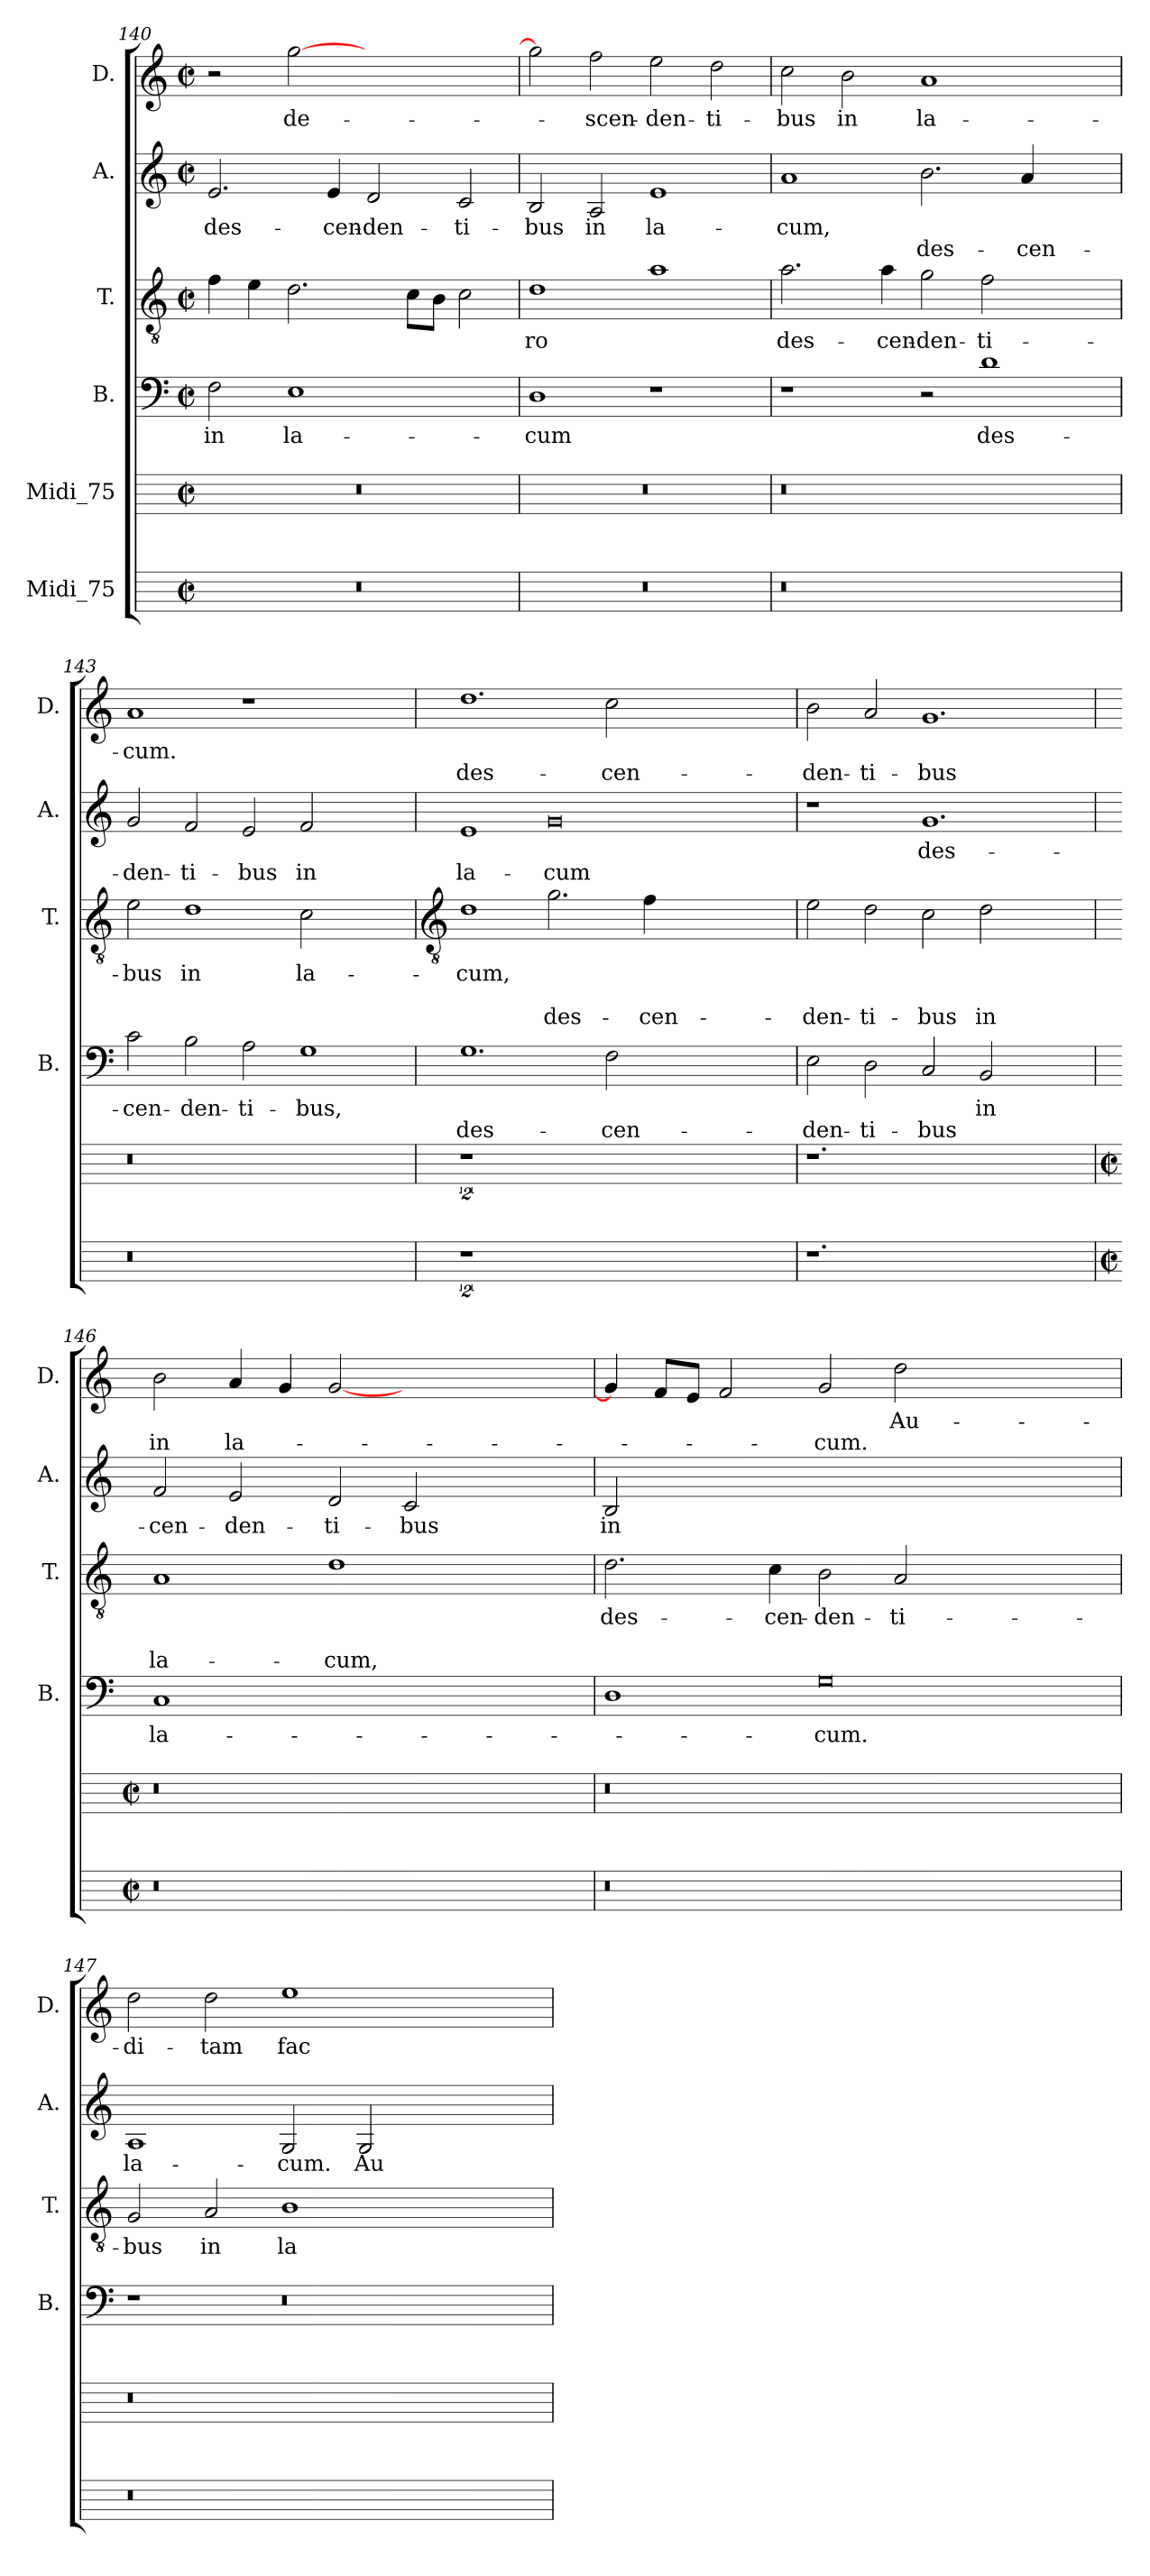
**kern	**kern	**kern	**text	**text	**kern	**text	**text	**text	**kern	**text	**text	**kern	**text	**text
*part6	*part5	*part4	*part4	*part4	*part3	*part3	*part3	*part3	*part2	*part2	*part2	*part1	*part1	*part1
*staff6	*staff5	*staff4	*staff4	*staff4	*staff3	*staff3	*staff3	*staff3	*staff2	*staff2	*staff2	*staff1	*staff1	*staff1
*I"Midi_75	*I"Midi_75	*I"B.	*	*	*I"T.	*	*	*	*I"A.	*	*	*I"D.	*	*
*	*	*I'B.	*	*	*I'T.	*	*	*	*I'A.	*	*	*I'D.	*	*
!!LO:LB:g=z
*	*	*clefF4	*	*	*clefGv2	*	*	*	*clefG2	*	*	*clefG2	*	*
*	*	*k[]	*	*	*k[]	*	*	*	*k[]	*	*	*k[]	*	*
*	*	*C:	*	*	*C:	*	*	*	*C:	*	*	*C:	*	*
*M4/2	*M4/2	*M4/2	*	*	*M4/2	*	*	*	*M4/2	*	*	*M4/2	*	*
*met(c|)	*met(c|)	*met(c|)	*	*	*met(c|)	*	*	*	*met(c|)	*	*	*met(c|)	*	*
=140	=140	=140	=140	=140	=140	=140	=140	=140	=140	=140	=140	=140	=140	=140
!	!	!	!LO:LY:b	!	!	!	!	!	!	!LO:LY:b	!	!	!	!
0r	0r	2F	in	.	4f	.	.	.	2.e	des-	.	2r	.	.
.	.	.	.	.	4e	.	.	.	.	.	.	.	.	.
!	!	!	!LO:LY:b	!	!	!	!	!	!	!	!	!	!LO:LY:b	!
.	.	1E	la-	.	2.d	.	.	.	.	.	.	[2gg	de-	.
!	!	!	!	!	!	!	!	!	!	!LO:LY:b	!	!	!	!
.	.	.	.	.	.	.	.	.	4e	-cen-	.	.	.	.
!	!	!	!	!	!	!	!	!	!	!LO:LY:b	!	!	!	!
.	.	.	.	.	.	.	.	.	2d	-den-	.	1ryy	.	.
.	.	.	.	.	8cL	.	.	.	.	.	.	.	.	.
.	.	.	.	.	8BJ	.	.	.	.	.	.	.	.	.
!	!	!	!	!	!	!	!	!	!	!LO:LY:b	!	!	!	!
.	.	2ryy	.	.	2c	.	.	.	2c	-ti-	.	.	.	.
!!LO:LB:g=z
=141	=141	=141	=141	=141	=141	=141	=141	=141	=141	=141	=141	=141	=141	=141
!	!	!	!LO:LY:b	!	!	!LO:LY:b	!	!	!	!LO:LY:b	!	!	!	!
0r	0r	1D	-cum	.	1d	ro	.	.	2B	-bus	.	2gg]	.	.
!	!	!	!	!	!	!	!	!	!	!LO:LY:b	!	!	!LO:LY:b	!
.	.	.	.	.	.	.	.	.	2A	in	.	2ff	-scen-	.
!	!	!	!	!	!	!	!	!	!	!LO:LY:b	!	!	!LO:LY:b	!
.	.	1r	.	.	1a	.	.	.	1e	la-	.	2ee	-den-	.
!	!	!	!	!	!	!	!	!	!	!	!	!	!LO:LY:b	!
.	.	.	.	.	.	.	.	.	.	.	.	2dd	-ti-	.
!!LO:LB:g=z
=142	=142	=142	=142	=142	=142	=142	=142	=142	=142	=142	=142	=142	=142	=142
!	!	!	!	!	!	!LO:LY:b	!	!	!	!LO:LY:b	!	!	!LO:LY:b	!
0r	0r	1r	.	.	2.a	des-	.	.	1a	-cum,	.	2cc	-bus	.
!	!	!	!	!	!	!	!	!	!	!	!	!	!LO:LY:b	!
.	.	.	.	.	.	.	.	.	.	.	.	2b	in	.
!	!	!	!	!	!	!LO:LY:b	!	!	!	!	!	!	!	!
.	.	.	.	.	4a	-cen-	.	.	.	.	.	.	.	.
!	!	!	!	!	!	!LO:LY:b	!	!	!	!	!LO:LY:b	!	!LO:LY:b	!
.	.	2r	.	.	2g	-den-	.	.	2.b	.	des-	1a	la-	.
!	!	!	!LO:LY:b	!	!	!LO:LY:b	!	!	!	!	!	!	!	!
.	.	1d	des-	.	2f	-ti-	.	.	.	.	.	.	.	.
!	!	!	!	!	!	!	!	!	!	!	!LO:LY:b	!	!	!
.	.	.	.	.	.	.	.	.	4a	.	-cen-	.	.	.
2ryy	2ryy	.	.	.	2ryy	.	.	.	2ryy	.	.	2ryy	.	.
=143	=143	=143	=143	=143	=143	=143	=143	=143	=143	=143	=143	=143	=143	=143
!	!	!	!LO:LY:b	!	!	!LO:LY:b	!	!	!	!	!LO:LY:b	!	!LO:LY:b	!
0r	0r	2c	-cen-	.	2e	-bus	.	.	2g	.	-den-	1a	-cum.	.
!	!	!	!LO:LY:b	!	!	!LO:LY:b	!	!	!	!	!LO:LY:b	!	!	!
.	.	2B	-den-	.	1d	in	.	.	2f	.	-ti-	.	.	.
!	!	!	!LO:LY:b	!	!	!	!	!	!	!	!LO:LY:b	!	!	!
.	.	2A	-ti-	.	.	.	.	.	2e	.	-bus	1r	.	.
!	!	!	!LO:LY:b	!	!	!LO:LY:b	!	!	!	!	!LO:LY:b	!	!	!
.	.	1G	-bus,	.	2c	la-	.	.	2f	.	in	.	.	.
2ryy	2ryy	.	.	.	2ryy	.	.	.	2ryy	.	.	2ryy	.	.
!!LO:LB:g=z
=144	=144	=144	=144	=144	=144	=144	=144	=144	=144	=144	=144	=144	=144	=144
*	*	*	*	*	*clefGv2	*	*	*	*	*	*	*	*	*
!	!	!	!	!LO:LY:b	!	!LO:LY:b	!	!	!	!	!LO:LY:b	!	!	!LO:LY:b
2%5r	2%5r	1.G	.	des-	1d	-cum,	.	.	1e	.	la-	1.dd	.	des-
!	!	!	!	!	!	!	!	!LO:LY:b	!	!	!LO:LY:b	!	!	!
.	.	.	.	.	2.g	.	.	des-	0g	.	-cum	.	.	.
!	!	!	!	!LO:LY:b	!	!	!	!	!	!	!	!	!	!LO:LY:b
.	.	2F	.	-cen-	.	.	.	.	.	.	.	2cc	.	-cen-
!	!	!	!	!	!	!	!	!LO:LY:b	!	!	!	!	!	!
.	.	.	.	.	4f	.	.	-cen-	.	.	.	.	.	.
.	.	1ryy	.	.	1ryy	.	.	.	.	.	.	1ryy	.	.
2ryy	2ryy	.	.	.	.	.	.	.	.	.	.	.	.	.
=145	=145	=145	=145	=145	=145	=145	=145	=145	=145	=145	=145	=145	=145	=145
!	!	!	!	!LO:LY:b	!	!	!	!LO:LY:b	!	!	!	!	!	!LO:LY:b
1.r	1.r	2E	.	-den-	2e	.	.	-den-	1r	.	.	2b	.	-den-
!	!	!	!	!LO:LY:b	!	!	!	!LO:LY:b	!	!	!	!	!	!LO:LY:b
.	.	2D	.	-ti-	2d	.	.	-ti-	.	.	.	2a	.	-ti-
!	!	!	!	!LO:LY:b	!	!	!	!LO:LY:b	!	!LO:LY:b	!	!	!	!LO:LY:b
.	.	2C	.	-bus	2c	.	.	-bus	1.g	des-	.	1.g	.	-bus
!	!	!	!LO:LY:b	!	!	!	!	!LO:LY:b	!	!	!	!	!	!
1ryy	1ryy	2BB	in	.	2d	.	.	in	.	.	.	.	.	.
.	.	2ryy	.	.	2ryy	.	.	.	.	.	.	.	.	.
!!LO:LB:g=z
=146	=146	=146	=146	=146	=146	=146	=146	=146	=146	=146	=146	=146	=146	=146
*M4/2	*M4/2	*	*	*	*	*	*	*	*	*	*	*	*	*
*met(c|)	*met(c|)	*	*	*	*	*	*	*	*	*	*	*	*	*
!	!	!	!LO:LY:b	!	!	!	!	!LO:LY:b	!	!LO:LY:b	!	!	!	!LO:LY:b
0.r	0.r	1C	la-	.	1A	.	.	la-	2f	-cen-	.	2b	.	in
!	!	!	!	!	!	!	!	!	!	!LO:LY:b	!	!	!	!LO:LY:b
.	.	.	.	.	.	.	.	.	2e	-den-	.	4a	.	la-
.	.	.	.	.	.	.	.	.	.	.	.	4g	.	.
!	!	!	!	!	!	!	!	!LO:LY:b	!	!LO:LY:b	!	!	!	!
.	.	0ryy	.	.	1d	.	.	-cum,	2d	-ti-	.	[2g	.	.
!	!	!	!	!	!	!	!	!	!	!LO:LY:b	!	!	!	!
.	.	.	.	.	.	.	.	.	2c	-bus	.	1.ryy	.	.
.	.	.	.	.	1ryy	.	.	.	1ryy	.	.	.	.	.
!!LO:LB:g=z
=147	=147	=147	=147	=147	=147	=147	=147	=147	=147	=147	=147	=147	=147	=147
!	!	!	!	!	!	!LO:LY:b	!	!	!	!LO:LY:b	!	!	!	!
0.r	0.r	1D	.	.	2.d	des-	.	.	2B	in	.	4g]	.	.
.	.	.	.	.	.	.	.	.	.	.	.	8fL	.	.
.	.	.	.	.	.	.	.	.	.	.	.	8eJ	.	.
.	.	.	.	.	.	.	.	.	0ryy	.	.	2f	.	.
!	!	!	!	!	!	!LO:LY:b	!	!	!	!	!	!	!	!
.	.	.	.	.	4c	-cen-	.	.	.	.	.	.	.	.
!	!	!	!LO:LY:b	!	!	!LO:LY:b	!	!	!	!	!	!	!	!LO:LY:b
.	.	0G	-cum.	.	2B	-den-	.	.	.	.	.	2g	.	-cum.
!	!	!	!	!	!	!LO:LY:b	!	!	!	!	!	!	!LO:LY:b	!
.	.	.	.	.	2A	-ti-	.	.	.	.	.	2dd	Au-	.
.	.	.	.	.	1ryy	.	.	.	.	.	.	1ryy	.	.
.	.	.	.	.	.	.	.	.	2ryy	.	.	.	.	.
!!LO:LB:g=z
=147A	=147A	=147A	=147A	=147A	=147A	=147A	=147A	=147A	=147A	=147A	=147A	=147A	=147A	=147A
!	!	!	!	!	!	!LO:LY:b	!	!	!	!LO:LY:b	!	!	!LO:LY:b	!
0r	0r	1r	.	.	2G	-bus	.	.	1A	la-	.	2dd	-di-	.
!	!	!	!	!	!	!LO:LY:b	!	!	!	!	!	!	!LO:LY:b	!
.	.	.	.	.	2A	in	.	.	.	.	.	2dd	-tam	.
!	!	!	!	!	!	!LO:LY:b	!	!	!	!LO:LY:b	!	!	!LO:LY:b	!
.	.	0r	.	.	1B	la-	.	.	2G	-cum.	.	1ee	fac	.
!	!	!	!	!	!	!	!	!	!	!LO:LY:b	!	!	!	!
.	.	.	.	.	.	.	.	.	2G	Au-	.	.	.	.
1ryy	1ryy	.	.	.	1ryy	.	.	.	1ryy	.	.	1ryy	.	.
=	=	=	=	=	=	=	=	=	=	=	=	=	=	=
*-	*-	*-	*-	*-	*-	*-	*-	*-	*-	*-	*-	*-	*-	*-
